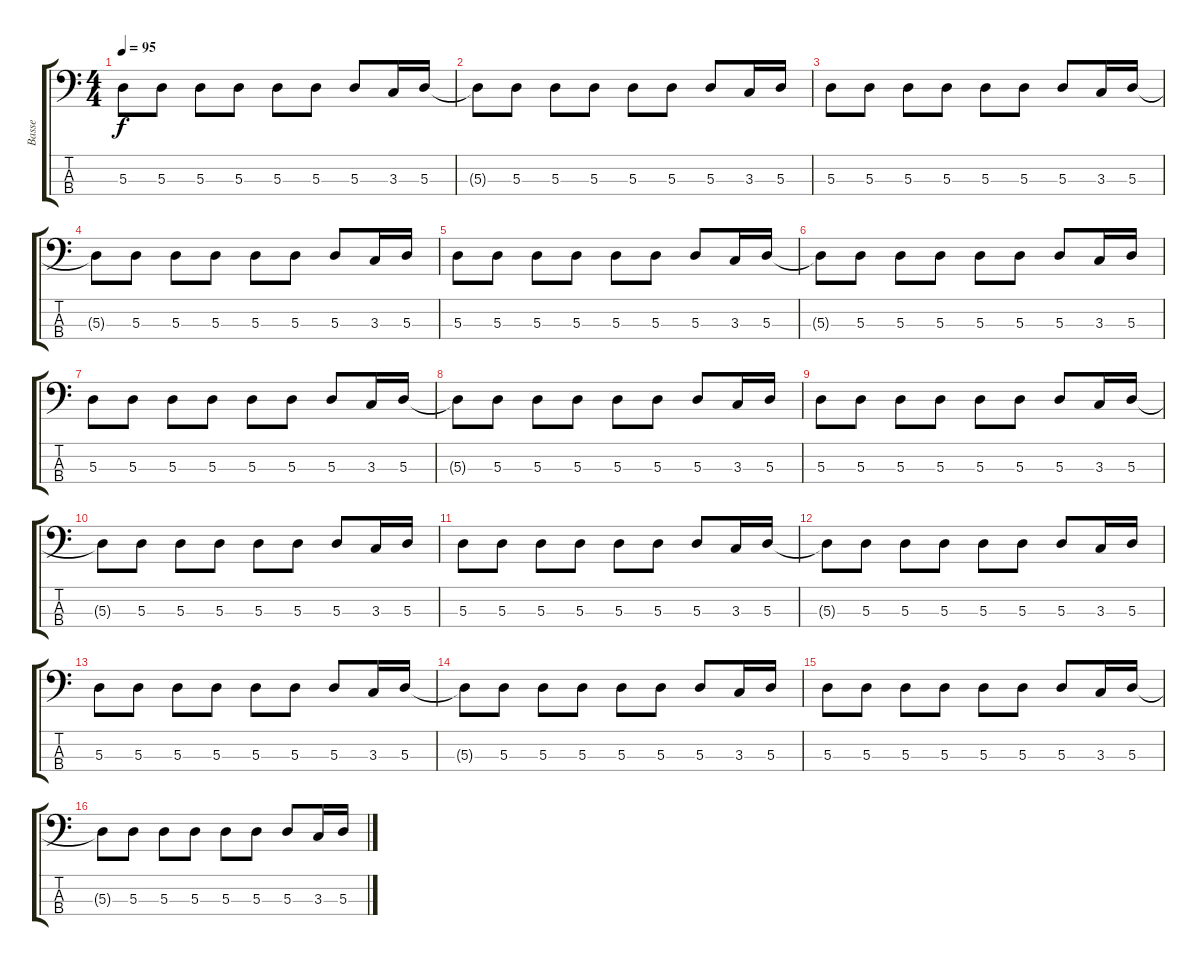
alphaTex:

\track ("Basse" "Basse") {instrument electricbassfinger}
\staff {score tabs}
\tuning (G2 D2 A1 E1) {hide}
\ts (4 4)
\tempo 95
\clef f4
\ks c
5.3.8{dy f} 5.3.8 5.3.8 5.3.8 5.3.8 5.3.8 5.3.8 3.3.16 5.3.16 |
5.3{t}.8 5.3.8 5.3.8 5.3.8 5.3.8 5.3.8 5.3.8 3.3.16 5.3.16 |
5.3.8 5.3.8 5.3.8 5.3.8 5.3.8 5.3.8 5.3.8 3.3.16 5.3.16 |
5.3{t}.8 5.3.8 5.3.8 5.3.8 5.3.8 5.3.8 5.3.8 3.3.16 5.3.16 |
5.3.8 5.3.8 5.3.8 5.3.8 5.3.8 5.3.8 5.3.8 3.3.16 5.3.16 |
5.3{t}.8 5.3.8 5.3.8 5.3.8 5.3.8 5.3.8 5.3.8 3.3.16 5.3.16 |
5.3.8 5.3.8 5.3.8 5.3.8 5.3.8 5.3.8 5.3.8 3.3.16 5.3.16 |
5.3{t}.8 5.3.8 5.3.8 5.3.8 5.3.8 5.3.8 5.3.8 3.3.16 5.3.16 |
5.3.8 5.3.8 5.3.8 5.3.8 5.3.8 5.3.8 5.3.8 3.3.16 5.3.16 |
5.3{t}.8 5.3.8 5.3.8 5.3.8 5.3.8 5.3.8 5.3.8 3.3.16 5.3.16 |
5.3.8 5.3.8 5.3.8 5.3.8 5.3.8 5.3.8 5.3.8 3.3.16 5.3.16 |
5.3{t}.8 5.3.8 5.3.8 5.3.8 5.3.8 5.3.8 5.3.8 3.3.16 5.3.16 |
5.3.8 5.3.8 5.3.8 5.3.8 5.3.8 5.3.8 5.3.8 3.3.16 5.3.16 |
5.3{t}.8 5.3.8 5.3.8 5.3.8 5.3.8 5.3.8 5.3.8 3.3.16 5.3.16 |
5.3.8 5.3.8 5.3.8 5.3.8 5.3.8 5.3.8 5.3.8 3.3.16 5.3.16 |
5.3{t}.8 5.3.8 5.3.8 5.3.8 5.3.8 5.3.8 5.3.8 3.3.16 5.3.16
